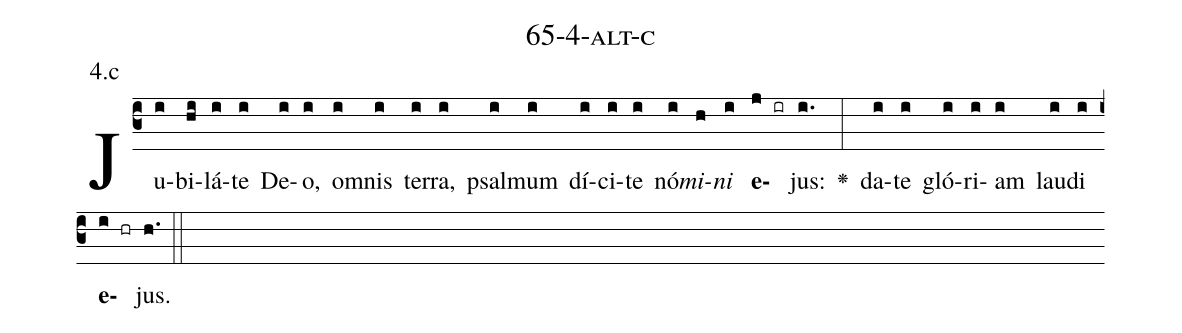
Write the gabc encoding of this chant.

name: 65-4-alt-c;
annotation: 4.c;
%%
(c3)Ju(i)bi(hi)lá(i)te(i) De(i)o,(i) om(i)nis(i) ter(i)ra,(i) psal(i)mum(i) dí(i)ci(i)te(i) nó(i)<i>mi</i>(h)<i>ni</i>(i) <b>e</b>(j ir)jus:(i.) <v>\greheightstar</v>(:) da(i)te(i) gló(i)ri(i)am(i) lau(i)di(i) <b>e</b>(i hr)jus.(h.) (::)


%E(i) u(i) o(i) u(i) a(i) e.(h.) (::)
